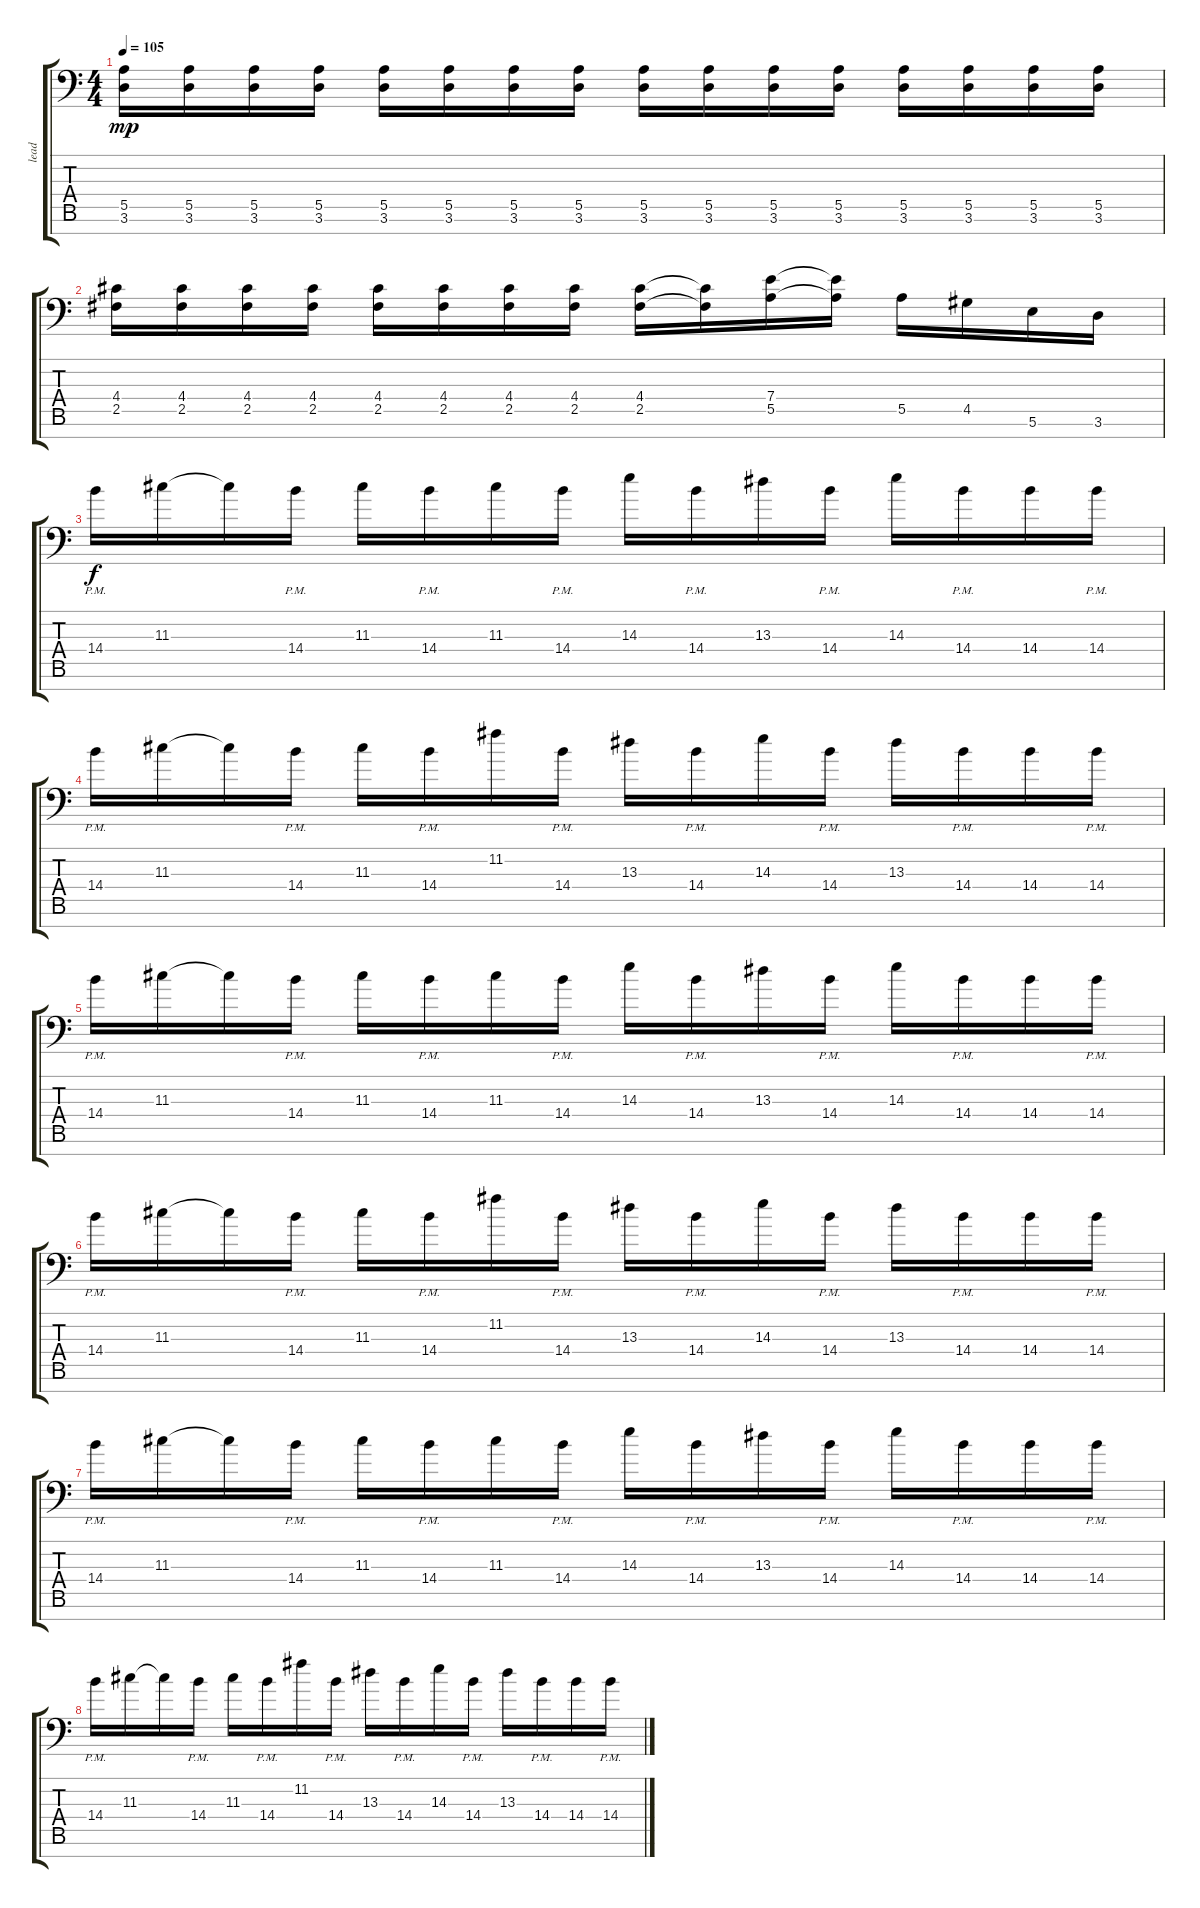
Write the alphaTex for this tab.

\track ("lead" "lead") {instrument distortionguitar}
\staff {score tabs}
\tuning (B3 G3 D3 A2 E2 B1 Gb1) {hide}
\ts (4 4)
\tempo 105
\clef f4
\ks c
(5.5 3.6).16{dy mp} (5.5 3.6).16 (5.5 3.6).16 (5.5 3.6).16 (5.5 3.6).16 (5.5 3.6).16 (5.5 3.6).16 (5.5 3.6).16 (5.5 3.6).16 (5.5 3.6).16 (5.5 3.6).16 (5.5 3.6).16 (5.5 3.6).16 (5.5 3.6).16 (5.5 3.6).16 (5.5 3.6).16 |
(4.4 2.5).16 (4.4 2.5).16 (4.4 2.5).16 (4.4 2.5).16 (4.4 2.5).16 (4.4 2.5).16 (4.4 2.5).16 (4.4 2.5).16 (4.4 2.5).16 (4.4{t} 2.5{t}).16 (7.4 5.5).16 (7.4{t} 5.5{t}).16 5.5.16 4.5.16 5.6.16 3.6.16 |
14.4{pm}.16{dy f} 11.3.16 11.3{t}.16 14.4{pm}.16 11.3.16 14.4{pm}.16 11.3.16 14.4{pm}.16 14.3.16 14.4{pm}.16 13.3.16 14.4{pm}.16 14.3.16 14.4{pm}.16 14.4.16 14.4{pm}.16 |
14.4{pm}.16 11.3.16 11.3{t}.16 14.4{pm}.16 11.3.16 14.4{pm}.16 11.2.16 14.4{pm}.16 13.3.16 14.4{pm}.16 14.3.16 14.4{pm}.16 13.3.16 14.4{pm}.16 14.4.16 14.4{pm}.16 |
14.4{pm}.16 11.3.16 11.3{t}.16 14.4{pm}.16 11.3.16 14.4{pm}.16 11.3.16 14.4{pm}.16 14.3.16 14.4{pm}.16 13.3.16 14.4{pm}.16 14.3.16 14.4{pm}.16 14.4.16 14.4{pm}.16 |
14.4{pm}.16 11.3.16 11.3{t}.16 14.4{pm}.16 11.3.16 14.4{pm}.16 11.2.16 14.4{pm}.16 13.3.16 14.4{pm}.16 14.3.16 14.4{pm}.16 13.3.16 14.4{pm}.16 14.4.16 14.4{pm}.16 |
14.4{pm}.16 11.3.16 11.3{t}.16 14.4{pm}.16 11.3.16 14.4{pm}.16 11.3.16 14.4{pm}.16 14.3.16 14.4{pm}.16 13.3.16 14.4{pm}.16 14.3.16 14.4{pm}.16 14.4.16 14.4{pm}.16 |
14.4{pm}.16 11.3.16 11.3{t}.16 14.4{pm}.16 11.3.16 14.4{pm}.16 11.2.16 14.4{pm}.16 13.3.16 14.4{pm}.16 14.3.16 14.4{pm}.16 13.3.16 14.4{pm}.16 14.4.16 14.4{pm}.16
